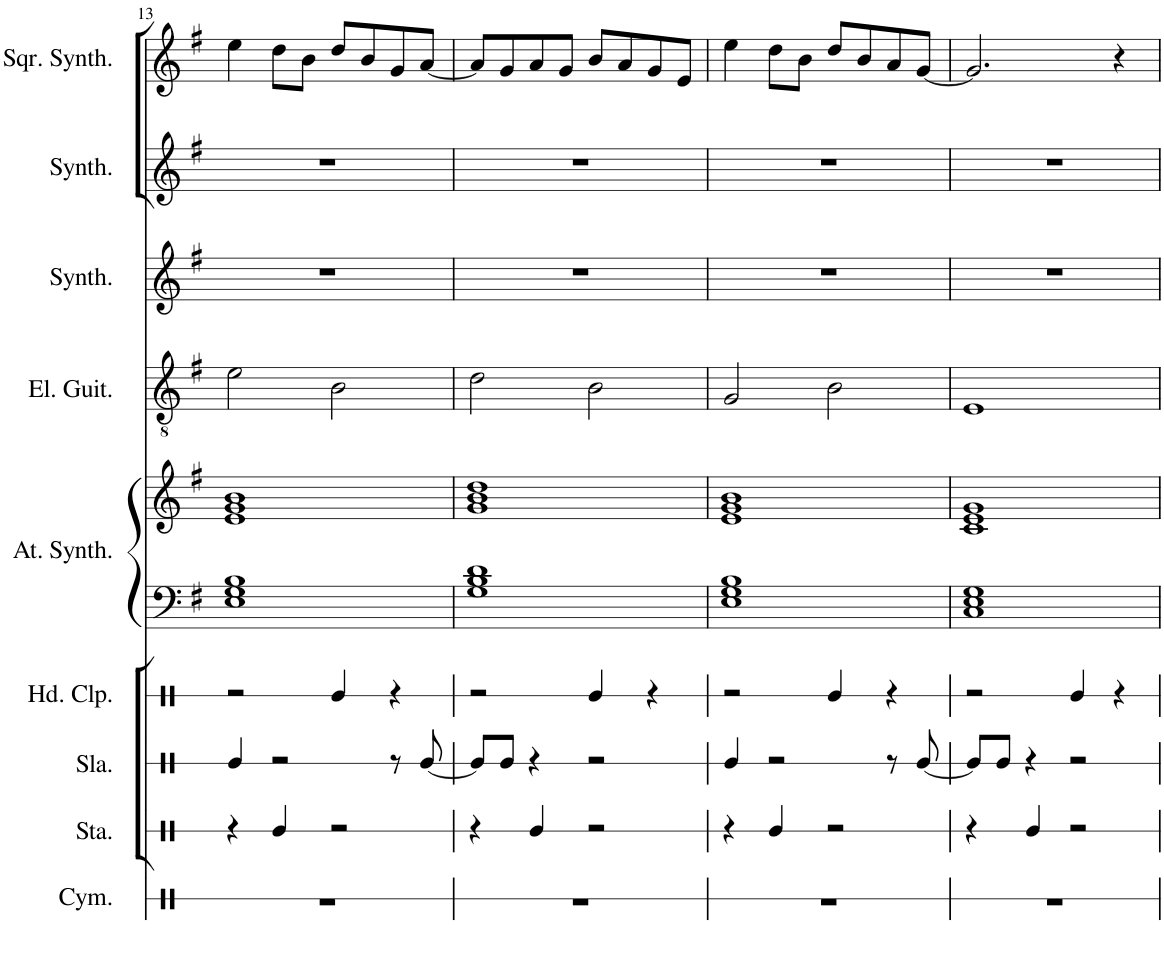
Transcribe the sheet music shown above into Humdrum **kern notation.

**kern	**kern	**kern	**kern	**kern	**kern	**kern	**kern	**kern	**kern
*part9	*part8	*part7	*part6	*part5	*part5	*part4	*part3	*part2	*part1
*staff10	*staff9	*staff8	*staff7	*staff6	*staff5	*staff4	*staff3	*staff2	*staff1
*I"Cymbal	*I"Stamp	*I"Slap	*I"Hand Clap	*I"Atmosphere Synthesizer	*	*I"Electric Guitar	*I"Pad Synthesizer	*I"Rain Synthesizer	*I"Square Synthesizer
*I'Cym.	*I'Sta.	*I'Sla.	*I'Hd. Clp.	*I'At. Synth.	*	*I'El. Guit.	*I'Synth.	*I'Synth.	*I'Sqr. Synth.
!!LO:PB:g=z
*clefX	*clefX	*clefX	*clefX	*clefF4	*clefG2	*clefGv2	*clefG2	*clefG2	*clefG2
*k[]	*k[]	*k[]	*k[]	*k[f#]	*k[f#]	*k[f#]	*k[f#]	*k[f#]	*k[f#]
*M4/4	*M4/4	*M4/4	*M4/4	*M4/4	*M4/4	*M4/4	*M4/4	*M4/4	*M4/4
=13	=13	=13	=13	=13	=13	=13	=13	=13	=13
1r	4r	4Re/	2r	1E 1G 1B	1e 1g 1b	2e\	1r	1r	4ee\
.	4Re/	2r	.	.	.	.	.	.	8dd\L
.	.	.	.	.	.	.	.	.	8b\J
.	2r	.	4Re/	.	.	2B\	.	.	8dd/L
.	.	.	.	.	.	.	.	.	8b/
.	.	8r	4r	.	.	.	.	.	8g/
.	.	[8Re/	.	.	.	.	.	.	[8a/J
=14	=14	=14	=14	=14	=14	=14	=14	=14	=14
1r	4r	8Re/L]	2r	1G 1B 1d	1g 1b 1dd	2d\	1r	1r	8a/L]
.	.	8Re/J	.	.	.	.	.	.	8g/
.	4Re/	4r	.	.	.	.	.	.	8a/
.	.	.	.	.	.	.	.	.	8g/J
.	2r	2r	4Re/	.	.	2B\	.	.	8b/L
.	.	.	.	.	.	.	.	.	8a/
.	.	.	4r	.	.	.	.	.	8g/
.	.	.	.	.	.	.	.	.	8e/J
=15	=15	=15	=15	=15	=15	=15	=15	=15	=15
1r	4r	4Re/	2r	1E 1G 1B	1e 1g 1b	2G/	1r	1r	4ee\
.	4Re/	2r	.	.	.	.	.	.	8dd\L
.	.	.	.	.	.	.	.	.	8b\J
.	2r	.	4Re/	.	.	2B\	.	.	8dd/L
.	.	.	.	.	.	.	.	.	8b/
.	.	8r	4r	.	.	.	.	.	8a/
.	.	[8Re/	.	.	.	.	.	.	[8g/J
=16	=16	=16	=16	=16	=16	=16	=16	=16	=16
1r	4r	8Re/L]	2r	1C 1E 1G	1c 1e 1g	1E	1r	1r	2.g/]
.	.	8Re/J	.	.	.	.	.	.	.
.	4Re/	4r	.	.	.	.	.	.	.
.	2r	2r	4Re/	.	.	.	.	.	.
.	.	.	4r	.	.	.	.	.	4r
=	=	=	=	=	=	=	=	=	=
*-	*-	*-	*-	*-	*-	*-	*-	*-	*-
